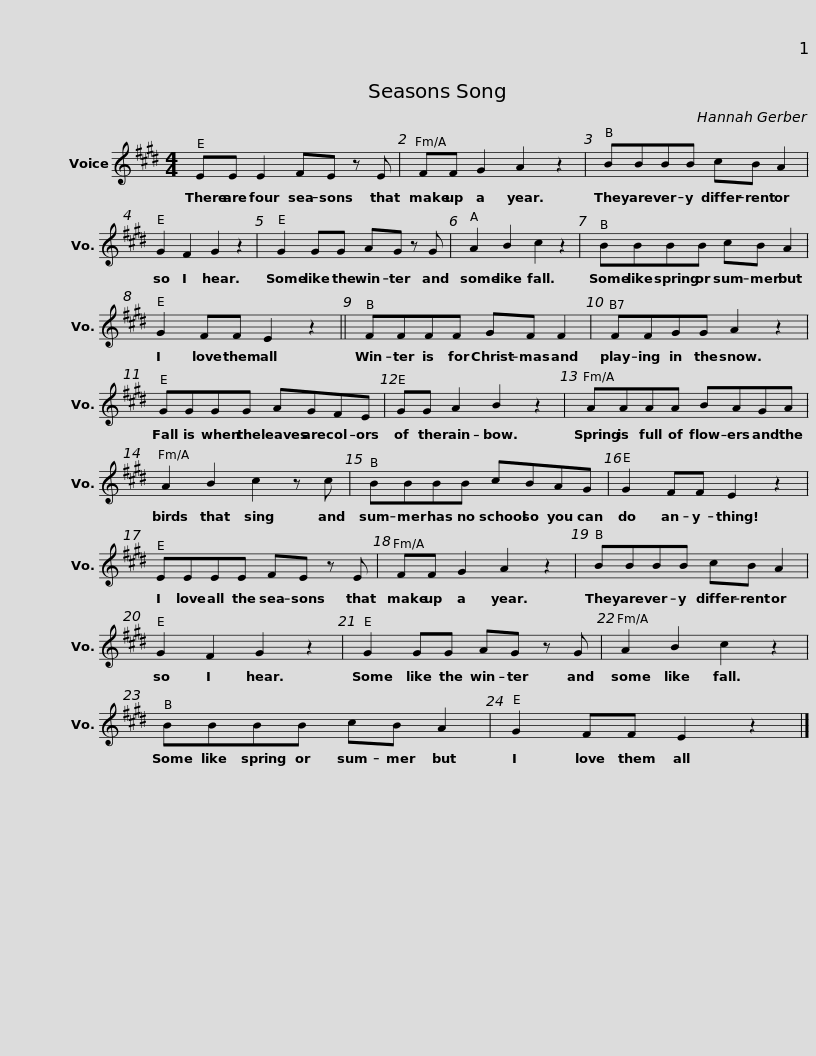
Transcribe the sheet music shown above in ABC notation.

X:1
L:1/8
M:4/4
I:linebreak $
K:E
V:1 treble
V:1
 EE E2 FE z E | FF G2 A2 z2 | BBBB cB A2 | G2 F2 G2 z2 |$ G2 GG AG z G | %5
 A2 B2 c2 z2 | BBBB cB A2 | G2 FF E2 z2 ||$ FFFF GF F2 | FFGG A2 z2 | %10
 GGGG AGFE |$ GG A2 B2 z2 | AAAA BAGA | A2 B2 c2 z c |$ BBBB cBAG | %15
 G2 FF E2 z2 | EEEE FE z E | FF G2 A2 z2 |$ BBBB cB A2 | G2 F2 G2 z2 | %20
 G2 GG AG z G | A2 B2 c2 z2 |$ BBBB cB A2 | G2 FF E2 z2 |] %24
